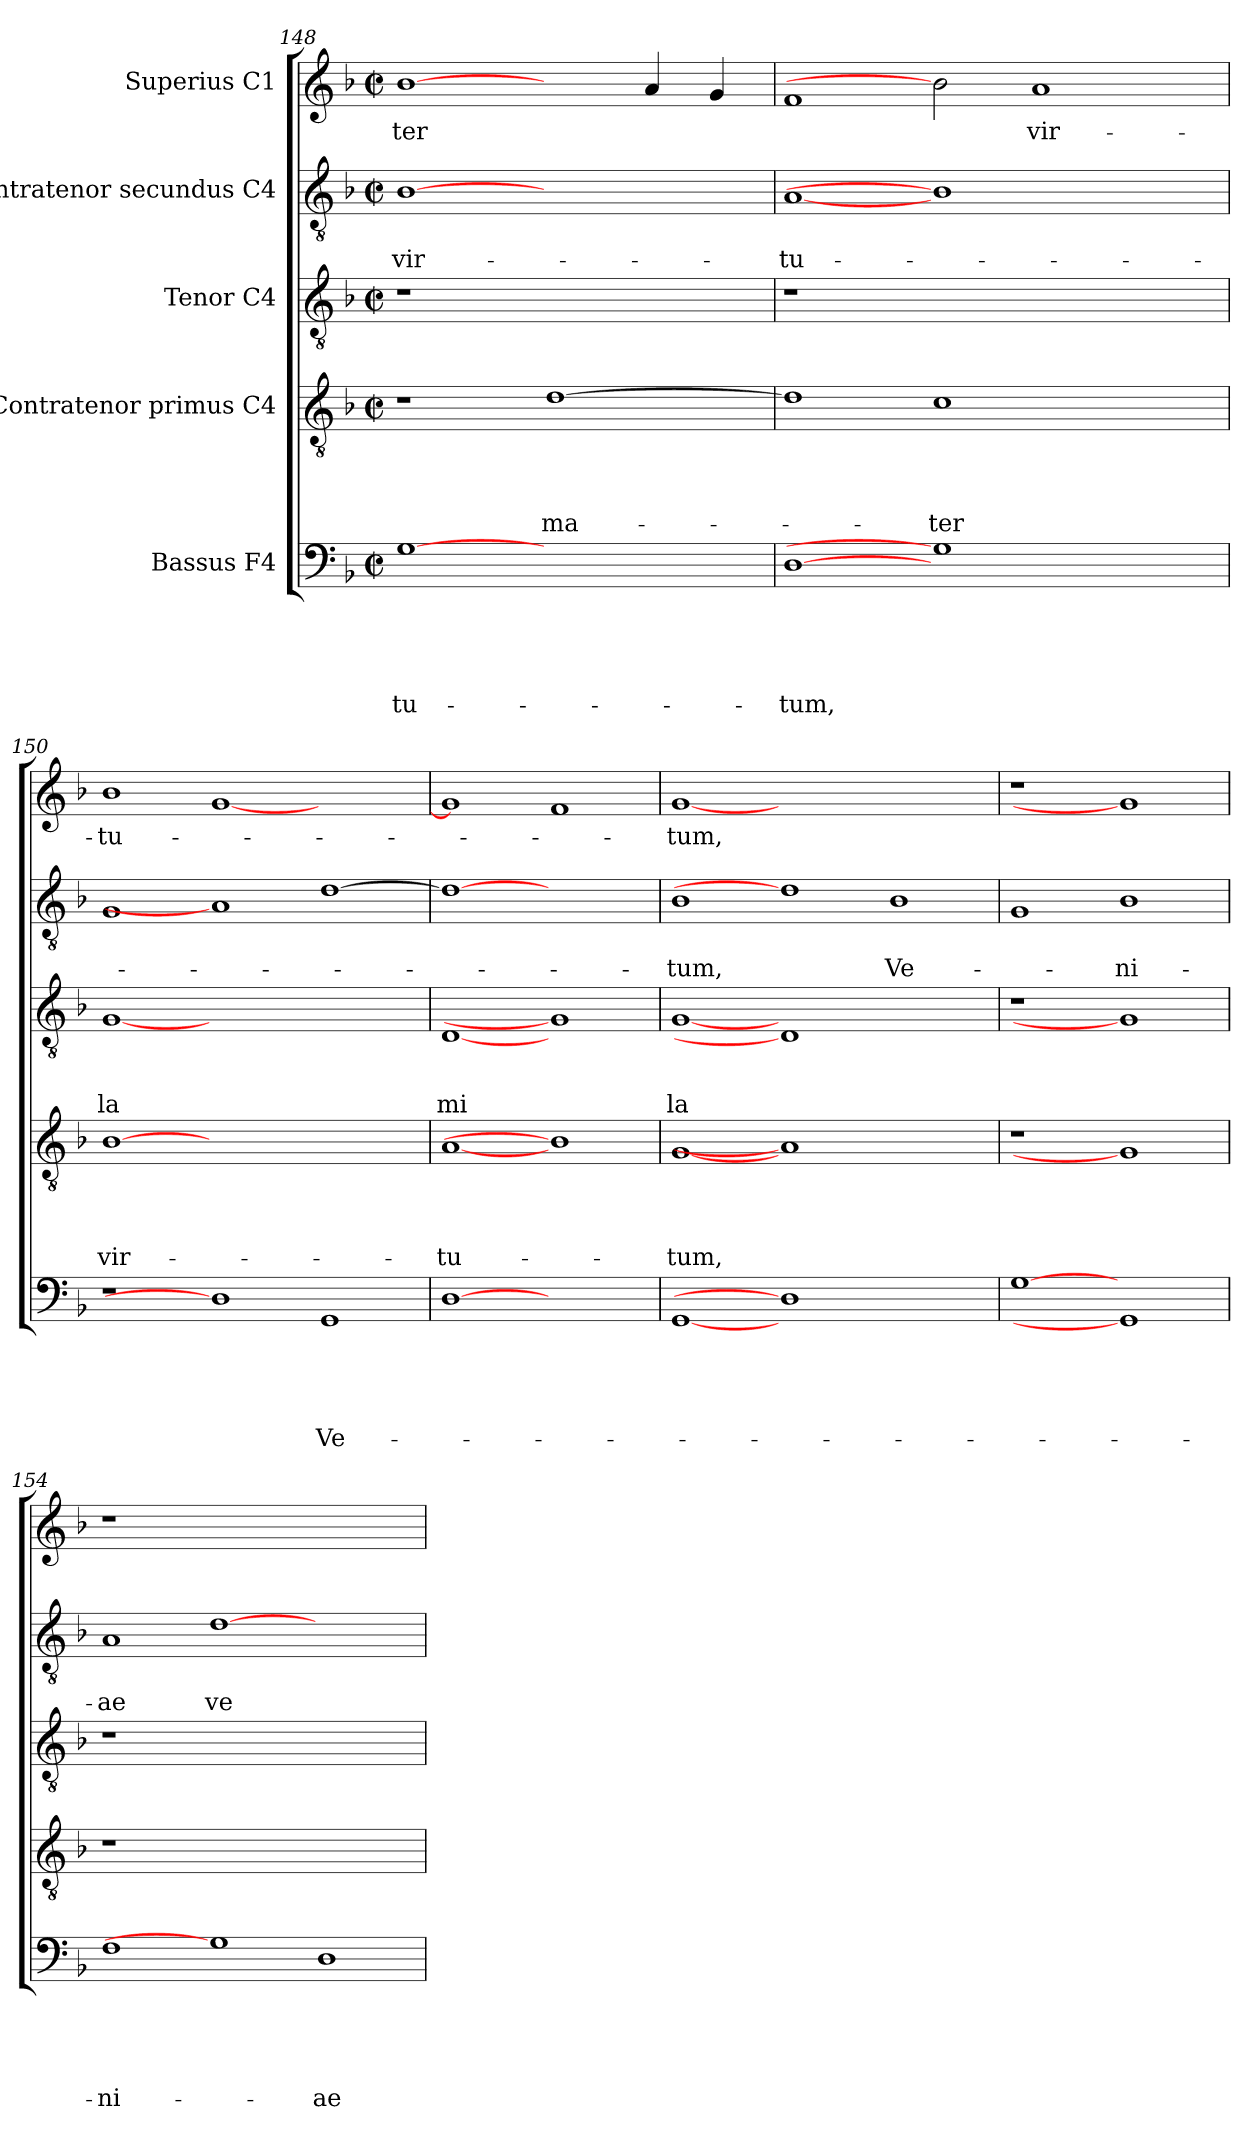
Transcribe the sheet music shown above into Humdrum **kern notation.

**kern	**text	**text	**text	**text	**text	**kern	**text	**text	**text	**text	**kern	**text	**text	**text	**kern	**text	**text	**kern	**text
*part5	*part5	*part5	*part5	*part5	*part5	*part4	*part4	*part4	*part4	*part4	*part3	*part3	*part3	*part3	*part2	*part2	*part2	*part1	*part1
*staff5	*staff5	*staff5	*staff5	*staff5	*staff5	*staff4	*staff4	*staff4	*staff4	*staff4	*staff3	*staff3	*staff3	*staff3	*staff2	*staff2	*staff2	*staff1	*staff1
*I"Bassus F4	*	*	*	*	*	*I"Contratenor primus C4	*	*	*	*	*I"Tenor C4	*	*	*	*I"Contratenor secundus C4	*	*	*I"Superius C1	*
*clefF4	*	*	*	*	*	*clefGv2	*	*	*	*	*clefGv2	*	*	*	*clefGv2	*	*	*clefG2	*
*k[b-]	*	*	*	*	*	*k[b-]	*	*	*	*	*k[b-]	*	*	*	*k[b-]	*	*	*k[b-]	*
*F:	*	*	*	*	*	*F:	*	*	*	*	*F:	*	*	*	*F:	*	*	*F:	*
*M2/2	*	*	*	*	*	*M2/2	*	*	*	*	*M2/2	*	*	*	*M2/2	*	*	*M2/2	*
*met(c|)	*	*	*	*	*	*met(c|)	*	*	*	*	*met(c|)	*	*	*	*met(c|)	*	*	*met(c|)	*
=148	=148	=148	=148	=148	=148	=148	=148	=148	=148	=148	=148	=148	=148	=148	=148	=148	=148	=148	=148
[1G	.	.	.	.	-tu-	1r	.	.	.	.	1r	.	.	.	[1B-	.	vir-	[1b-	-ter
1ryy	.	.	.	.	.	[1d	.	.	.	ma-	1ryy	.	.	.	1ryy	.	.	2ryy	.
.	.	.	.	.	.	.	.	.	.	.	.	.	.	.	.	.	.	4a/	.
.	.	.	.	.	.	.	.	.	.	.	.	.	.	.	.	.	.	4g/	.
!!LO:PB:g=z
=149	=149	=149	=149	=149	=149	=149	=149	=149	=149	=149	=149	=149	=149	=149	=149	=149	=149	=149	=149
[1D	.	.	.	.	-tum,	1d]	.	.	.	.	1r	.	.	.	[1A	.	-tu-	1f	.
1G]	.	.	.	.	.	1c	.	.	.	-ter	1.ryy	.	.	.	1B-]	.	.	2b-]	.
.	.	.	.	.	.	.	.	.	.	.	.	.	.	.	.	.	.	1a	vir-
2ryy	.	.	.	.	.	2ryy	.	.	.	.	.	.	.	.	2ryy	.	.	.	.
=150	=150	=150	=150	=150	=150	=150	=150	=150	=150	=150	=150	=150	=150	=150	=150	=150	=150	=150	=150
1r	.	.	.	.	.	[1B-	.	.	.	vir-	[1G	.	.	la	1G	.	.	1b-	-tu-
1D]	.	.	.	.	.	0ryy	.	.	.	.	0ryy	.	.	.	1A]	.	.	[1g	.
1GG	.	.	.	.	Ve-	.	.	.	.	.	.	.	.	.	[1d	.	.	1ryy	.
=151	=151	=151	=151	=151	=151	=151	=151	=151	=151	=151	=151	=151	=151	=151	=151	=151	=151	=151	=151
[1D	.	.	.	.	.	[1A	.	.	.	-tu-	[1D	.	.	mi	1d_	.	.	1g]	.
1ryy	.	.	.	.	.	1B-]	.	.	.	.	1G]	.	.	.	1ryy	.	.	1f	.
=152	=152	=152	=152	=152	=152	=152	=152	=152	=152	=152	=152	=152	=152	=152	=152	=152	=152	=152	=152
[1GG	.	.	.	.	.	[1G	.	.	.	-tum,	[1G	.	.	la	1B-	.	-tum,	[1g	-tum,
1D]	.	.	.	.	.	1A]	.	.	.	.	1D]	.	.	.	1d]	.	.	0ryy	.
1ryy	.	.	.	.	.	1ryy	.	.	.	.	1ryy	.	.	.	1B-	.	Ve-	.	.
=153	=153	=153	=153	=153	=153	=153	=153	=153	=153	=153	=153	=153	=153	=153	=153	=153	=153	=153	=153
[1G	.	.	.	.	.	1r	.	.	.	.	1r	.	.	.	1G	.	.	1r	.
1GG]	.	.	.	.	.	1G]	.	.	.	.	1G]	.	.	.	1B-	.	-ni-	1g]	.
=154	=154	=154	=154	=154	=154	=154	=154	=154	=154	=154	=154	=154	=154	=154	=154	=154	=154	=154	=154
1F	.	.	.	.	-ni-	1r	.	.	.	.	1r	.	.	.	1A	.	-ae	1r	.
1G]	.	.	.	.	.	0ryy	.	.	.	.	0ryy	.	.	.	[1d	.	ve-	0ryy	.
1D	.	.	.	.	-ae	.	.	.	.	.	.	.	.	.	1ryy	.	.	.	.
=	=	=	=	=	=	=	=	=	=	=	=	=	=	=	=	=	=	=	=
*-	*-	*-	*-	*-	*-	*-	*-	*-	*-	*-	*-	*-	*-	*-	*-	*-	*-	*-	*-
